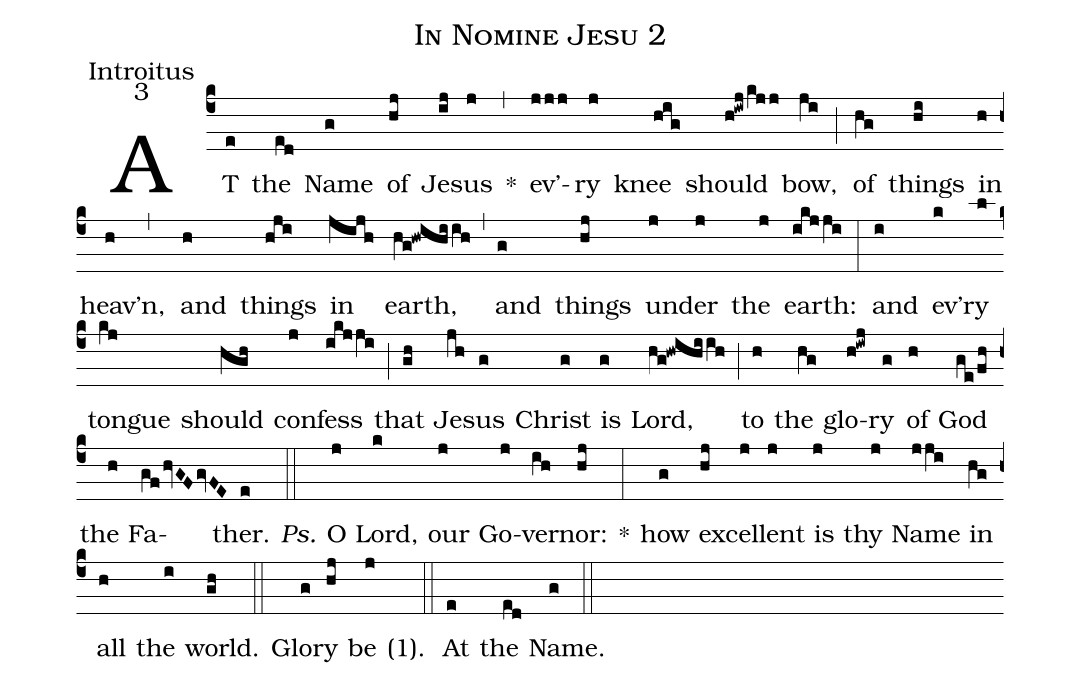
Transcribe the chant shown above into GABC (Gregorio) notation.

name:In Nomine Jesu 2;
office-part:Introitus;
mode:3;
%%
(c4) AT(e) the(ed) Name(g) of(hj) Je(ij)sus(j) *(,) ev'(jjj)ry(j) knee(hig) should(h!iwj/kjj) bow,(ji) (;) of(hg) things(hi) in(h) heav'n,(h) (,) and(h) things(hji) in(jijh) earth,(hg!hwihiih) (,) and(g) things(hj) un(j)der(j) the(j) earth:(ikjji) (:) and(i) ev'(k)ry(l) tongue(kj) should(hgh) con(j)fess(ikjji) (;) that(gh) Je(jh)sus(g) Christ(g) is(g) Lord,(hg!hwihiih) (;) to(h) the(hg) glo(h!iwj)ry(g) of(h) God(ge/fh) the(h) Fa(gf/hvGF/gvFE)ther.(e) <i>Ps.</i>(::) O(j) Lord,(k) our(j) Go(j)ver(ih)nor:(hj) *(:) how(g) ex(hj)cel(j)lent(j) is(j) thy(j) Name(jji) in(hg) all(h) the(i) world.(gh) (::) Glo(g)ry(hj) be(j) <v>(</v>1<v>)</v>.() (::) At(e) the(ed) Name.(g) (::)
